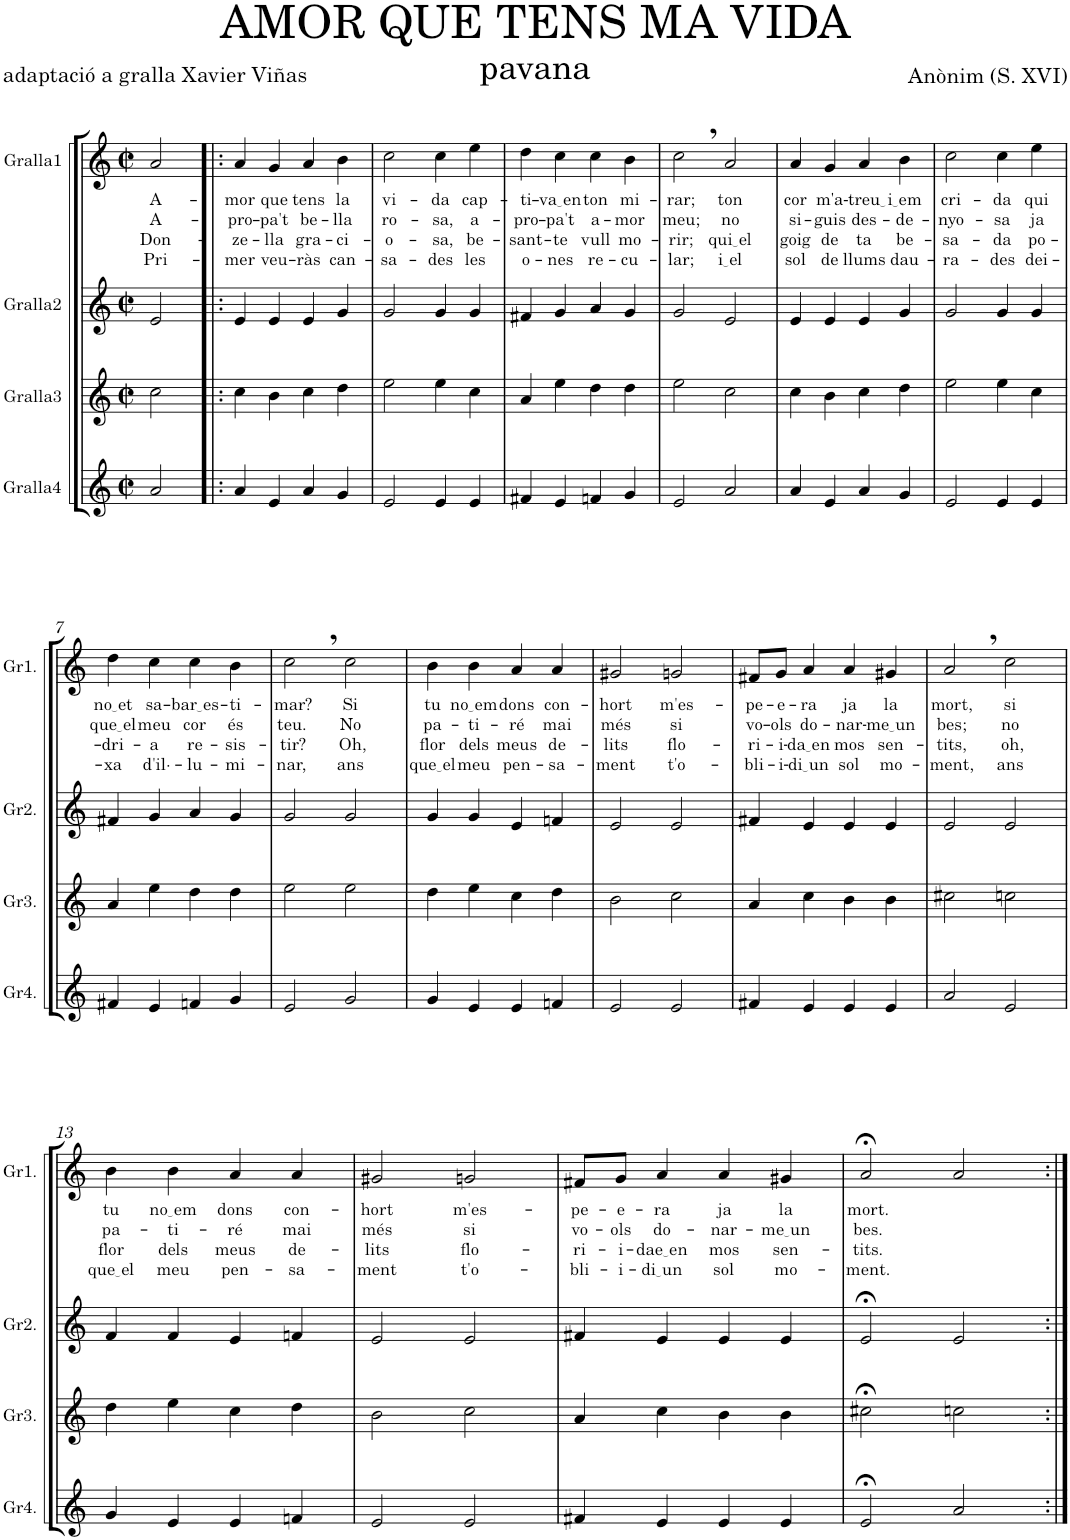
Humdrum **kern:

**kern	**kern	**kern	**kern	**text	**text	**text	**text
*part4	*part3	*part2	*part1	*part1	*part1	*part1	*part1
*staff4	*staff3	*staff2	*staff1	*staff1	*staff1	*staff1	*staff1
*I"Gralla4	*I"Gralla3	*I"Gralla2	*I"Gralla1	*	*	*	*
*I'Gr4.	*I'Gr3.	*I'Gr2.	*I'Gr1.	*	*	*	*
*clefG2	*clefG2	*clefG2	*clefG2	*	*	*	*
*k[]	*k[]	*k[]	*k[]	*	*	*	*
*M2/2	*M2/2	*M2/2	*M2/2	*	*	*	*
*met(c|)	*met(c|)	*met(c|)	*met(c|)	*	*	*	*
=	=	=	=	=	=	=	=
!	!	!	!	!LO:LY:b	!LO:LY:b	!LO:LY:b	!LO:LY:b
2a/	2cc\	2e/	2a/	A-	A-	Don-	Pri-
=1!|:	=1!|:	=1!|:	=1!|:	=1!|:	=1!|:	=1!|:	=1!|:
!	!	!	!	!LO:LY:b	!LO:LY:b	!LO:LY:b	!LO:LY:b
4a/	4cc\	4e/	4a/	-mor	-pro-	-ze-	-mer
!	!	!	!	!LO:LY:b	!LO:LY:b	!LO:LY:b	!LO:LY:b
4e/	4b\	4e/	4g/	que	-pa't	-lla	veu-
!	!	!	!	!LO:LY:b	!LO:LY:b	!LO:LY:b	!LO:LY:b
4a/	4cc\	4e/	4a/	tens	be-	gra-	-ràs
!	!	!	!	!LO:LY:b	!LO:LY:b	!LO:LY:b	!LO:LY:b
4g/	4dd\	4g/	4b\	la	-lla	-ci-	can-
=2	=2	=2	=2	=2	=2	=2	=2
!	!	!	!	!LO:LY:b	!LO:LY:b	!LO:LY:b	!LO:LY:b
2e/	2ee\	2g/	2cc\	vi-	ro-	-o-	-sa-
!	!	!	!	!LO:LY:b	!LO:LY:b	!LO:LY:b	!LO:LY:b
4e/	4ee\	4g/	4cc\	-da	-sa,	-sa,	-des
!	!	!	!	!LO:LY:b	!LO:LY:b	!LO:LY:b	!LO:LY:b
4e/	4cc\	4g/	4ee\	cap-	a-	be-	les
=3	=3	=3	=3	=3	=3	=3	=3
!	!	!	!	!LO:LY:b	!LO:LY:b	!LO:LY:b	!LO:LY:b
4f#X/	4a/	4f#X/	4dd\	-ti-	-pro-	-sant-	o-
!	!	!	!	!LO:LY:b	!LO:LY:b	!LO:LY:b	!LO:LY:b
4e/	4ee\	4g/	4cc\	va en	-pa't	-te	-nes
!	!	!	!	!LO:LY:b	!LO:LY:b	!LO:LY:b	!LO:LY:b
4fn/	4dd\	4a/	4cc\	ton	a-	vull	re-
!	!	!	!	!LO:LY:b	!LO:LY:b	!LO:LY:b	!LO:LY:b
4g/	4dd\	4g/	4b\	mi-	-mor	mo-	-cu-
=4	=4	=4	=4	=4	=4	=4	=4
!	!	!	!	!LO:LY:b	!LO:LY:b	!LO:LY:b	!LO:LY:b
2e/	2ee\	2g/	2cc,\	-rar;	meu;	-rir;	-lar;
!	!	!	!	!LO:LY:b	!LO:LY:b	!LO:LY:b	!LO:LY:b
2a/	2cc\	2e/	2a/	ton	no	qui el	i el
=5	=5	=5	=5	=5	=5	=5	=5
!	!	!	!	!LO:LY:b	!LO:LY:b	!LO:LY:b	!LO:LY:b
4a/	4cc\	4e/	4a/	cor	si-	goig	sol
!	!	!	!	!LO:LY:b	!LO:LY:b	!LO:LY:b	!LO:LY:b
4e/	4b\	4e/	4g/	m'a-	-guis	de	de
!	!	!	!	!LO:LY:b	!LO:LY:b	!LO:LY:b	!LO:LY:b
4a/	4cc\	4e/	4a/	treu	des-	ta	llums
!	!	!	!	!LO:LY:b	!LO:LY:b	!LO:LY:b	!LO:LY:b
4g/	4dd\	4g/	4b\	i em	-de-	be-	dau-
=6	=6	=6	=6	=6	=6	=6	=6
!	!	!	!	!LO:LY:b	!LO:LY:b	!LO:LY:b	!LO:LY:b
2e/	2ee\	2g/	2cc\	cri-	-nyo-	-sa-	-ra-
!	!	!	!	!LO:LY:b	!LO:LY:b	!LO:LY:b	!LO:LY:b
4e/	4ee\	4g/	4cc\	-da	-sa	-da	-des
!	!	!	!	!LO:LY:b	!LO:LY:b	!LO:LY:b	!LO:LY:b
4e/	4cc\	4g/	4ee\	qui	ja	po-	dei-
!!LO:LB:g=z
=7	=7	=7	=7	=7	=7	=7	=7
!	!	!	!	!LO:LY:b	!LO:LY:b	!LO:LY:b	!LO:LY:b
4f#X/	4a/	4f#X/	4dd\	no et	que el	-dri-	-xa
!	!	!	!	!LO:LY:b	!LO:LY:b	!LO:LY:b	!LO:LY:b
4e/	4ee\	4g/	4cc\	sa-	meu	-a	d'il·-
!	!	!	!	!LO:LY:b	!LO:LY:b	!LO:LY:b	!LO:LY:b
4fn/	4dd\	4a/	4cc\	bar es	cor	re-	-lu-
!	!	!	!	!LO:LY:b	!LO:LY:b	!LO:LY:b	!LO:LY:b
4g/	4dd\	4g/	4b\	-ti-	és	-sis-	-mi-
=8	=8	=8	=8	=8	=8	=8	=8
!	!	!	!	!LO:LY:b	!LO:LY:b	!LO:LY:b	!LO:LY:b
2e/	2ee\	2g/	2cc,\	-mar?	teu.	-tir?	-nar,
!	!	!	!	!LO:LY:b	!LO:LY:b	!LO:LY:b	!LO:LY:b
2g/	2ee\	2g/	2cc\	Si	No	Oh,	ans
=9	=9	=9	=9	=9	=9	=9	=9
!	!	!	!	!LO:LY:b	!LO:LY:b	!LO:LY:b	!LO:LY:b
4g/	4dd\	4g/	4b\	tu	pa-	flor	que el
!	!	!	!	!LO:LY:b	!LO:LY:b	!LO:LY:b	!LO:LY:b
4e/	4ee\	4g/	4b\	no em	-ti-	dels	meu
!	!	!	!	!LO:LY:b	!LO:LY:b	!LO:LY:b	!LO:LY:b
4e/	4cc\	4e/	4a/	dons	-ré	meus	pen-
!	!	!	!	!LO:LY:b	!LO:LY:b	!LO:LY:b	!LO:LY:b
4fn/	4dd\	4fn/	4a/	con-	mai	de-	-sa-
=10	=10	=10	=10	=10	=10	=10	=10
!	!	!	!	!LO:LY:b	!LO:LY:b	!LO:LY:b	!LO:LY:b
2e/	2b\	2e/	2g#X/	-hort	més	-lits	-ment
!	!	!	!	!LO:LY:b	!LO:LY:b	!LO:LY:b	!LO:LY:b
2e/	2cc\	2e/	2gn/	m'es-	si	flo-	t'o-
=11	=11	=11	=11	=11	=11	=11	=11
!	!	!	!	!LO:LY:b	!LO:LY:b	!LO:LY:b	!LO:LY:b
4f#X/	4a/	4f#X/	8f#X/L	-pe-	vo-	-ri-	-bli-
!	!	!	!	!LO:LY:b	!LO:LY:b	!LO:LY:b	!LO:LY:b
.	.	.	8g/J	-e-	-ols	-i-	-i-
!	!	!	!	!LO:LY:b	!LO:LY:b	!LO:LY:b	!LO:LY:b
4e/	4cc\	4e/	4a/	-ra	do-	da en	di un
!	!	!	!	!LO:LY:b	!LO:LY:b	!LO:LY:b	!LO:LY:b
4e/	4b\	4e/	4a/	ja	-nar-	mos	sol
!	!	!	!	!LO:LY:b	!LO:LY:b	!LO:LY:b	!LO:LY:b
4e/	4b\	4e/	4g#X/	la	me un	sen-	mo-
=12	=12	=12	=12	=12	=12	=12	=12
!	!	!	!	!LO:LY:b	!LO:LY:b	!LO:LY:b	!LO:LY:b
2a/	2cc#X\	2e/	2a,/	mort,	bes;	-tits,	-ment,
!	!	!	!	!LO:LY:b	!LO:LY:b	!LO:LY:b	!LO:LY:b
2e/	2ccn\	2e/	2cc\	si	no	oh,	ans
!!LO:LB:g=z
=13	=13	=13	=13	=13	=13	=13	=13
!	!	!	!	!LO:LY:b	!LO:LY:b	!LO:LY:b	!LO:LY:b
4g/	4dd\	4f/	4b\	tu	pa-	flor	que el
!	!	!	!	!LO:LY:b	!LO:LY:b	!LO:LY:b	!LO:LY:b
4e/	4ee\	4f/	4b\	no em	-ti-	dels	meu
!	!	!	!	!LO:LY:b	!LO:LY:b	!LO:LY:b	!LO:LY:b
4e/	4cc\	4e/	4a/	dons	-ré	meus	pen-
!	!	!	!	!LO:LY:b	!LO:LY:b	!LO:LY:b	!LO:LY:b
4fn/	4dd\	4fn/	4a/	con-	mai	de-	-sa-
=14	=14	=14	=14	=14	=14	=14	=14
!	!	!	!	!LO:LY:b	!LO:LY:b	!LO:LY:b	!LO:LY:b
2e/	2b\	2e/	2g#X/	-hort	més	-lits	-ment
!	!	!	!	!LO:LY:b	!LO:LY:b	!LO:LY:b	!LO:LY:b
2e/	2cc\	2e/	2gn/	m'es-	si	flo-	t'o-
=15	=15	=15	=15	=15	=15	=15	=15
!	!	!	!	!LO:LY:b	!LO:LY:b	!LO:LY:b	!LO:LY:b
4f#X/	4a/	4f#X/	8f#X/L	-pe-	vo-	-ri-	-bli-
!	!	!	!	!LO:LY:b	!LO:LY:b	!LO:LY:b	!LO:LY:b
.	.	.	8g/J	-e-	-ols	-i-	-i-
!	!	!	!	!LO:LY:b	!LO:LY:b	!LO:LY:b	!LO:LY:b
4e/	4cc\	4e/	4a/	-ra	do-	dae en	di un
!	!	!	!	!LO:LY:b	!LO:LY:b	!LO:LY:b	!LO:LY:b
4e/	4b\	4e/	4a/	ja	-nar-	mos	sol
!	!	!	!	!LO:LY:b	!LO:LY:b	!LO:LY:b	!LO:LY:b
4e/	4b\	4e/	4g#X/	la	me un	sen-	mo-
=16	=16	=16	=16	=16	=16	=16	=16
!	!	!	!	!LO:LY:b	!LO:LY:b	!LO:LY:b	!LO:LY:b
2e;</	2cc#X;<\	2e;</	2a;</	mort.	bes.	-tits.	-ment.
2a/	2ccn\	2e/	2a/	.	.	.	.
=:|!	=:|!	=:|!	=:|!	=:|!	=:|!	=:|!	=:|!
*-	*-	*-	*-	*-	*-	*-	*-
